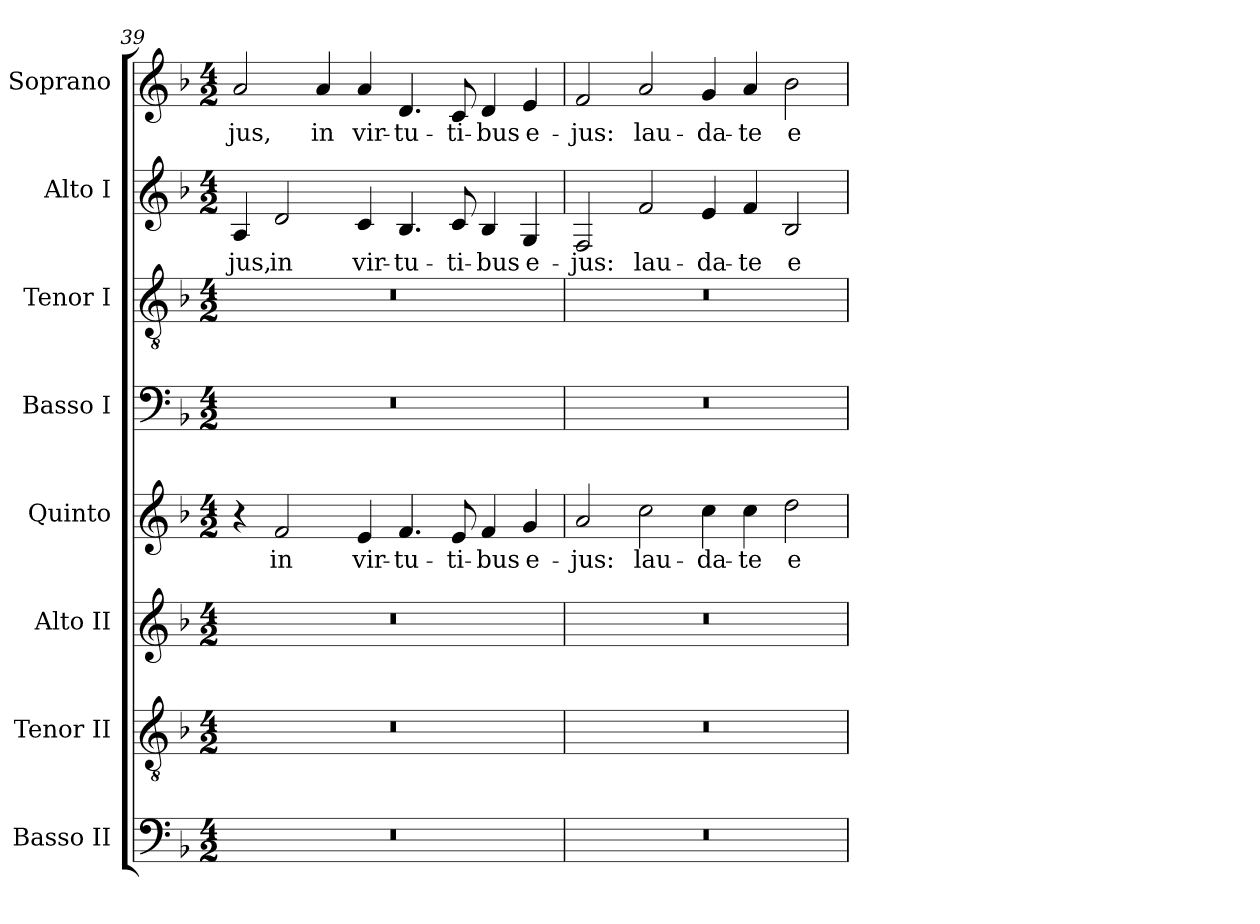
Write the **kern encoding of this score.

**kern	**kern	**kern	**kern	**text	**kern	**kern	**kern	**text	**kern	**text
*part8	*part7	*part6	*part5	*part5	*part4	*part3	*part2	*part2	*part1	*part1
*staff8	*staff7	*staff6	*staff5	*staff5	*staff4	*staff3	*staff2	*staff2	*staff1	*staff1
*I"Basso II	*I"Tenor II	*I"Alto II	*I"Quinto	*	*I"Basso I	*I"Tenor I	*I"Alto I	*	*I"Soprano	*
*I'B. 2	*I'T. 2	*I'A. 2	*I'Q.	*	*I'B. 1	*I'T. 1	*I'A. 1	*	*I'S.	*
*clefF4	*clefGv2	*clefG2	*clefG2	*	*clefF4	*clefGv2	*clefG2	*	*clefG2	*
*	*ITrd7c12	*	*	*	*	*ITrd7c12	*	*	*	*
*k[b-]	*k[b-]	*k[b-]	*k[b-]	*	*k[b-]	*k[b-]	*k[b-]	*	*k[b-]	*
*F:	*F:	*F:	*F:	*	*F:	*F:	*F:	*	*F:	*
*M4/2	*M4/2	*M4/2	*M4/2	*	*M4/2	*M4/2	*M4/2	*	*M4/2	*
=39	=39	=39	=39	=39	=39	=39	=39	=39	=39	=39
!LO:N:vis=1	!LO:N:vis=1	!LO:N:vis=1	!	!	!LO:N:vis=1	!LO:N:vis=1	!	!	!	!
!	!	!	!	!	!	!	!	!LO:LY:b:color=#000000	!	!
!	!	!	!	!	!	!	!	!	!	!LO:LY:b:color=#000000
0r	0r	0r	4r	.	0r	0r	4Ai/	-jus,	2ai/	-jus,
!	!	!	!	!LO:LY:b:color=#000000	!	!	!	!	!	!
!	!	!	!	!	!	!	!	!LO:LY:b:color=#000000	!	!
.	.	.	2fi/	in	.	.	2di/	in	.	.
!	!	!	!	!	!	!	!	!	!	!LO:LY:b:color=#000000
.	.	.	.	.	.	.	.	.	4ai/	in
!	!	!	!	!LO:LY:b:color=#000000	!	!	!	!	!	!
!	!	!	!	!	!	!	!	!LO:LY:b:color=#000000	!	!
!	!	!	!	!	!	!	!	!	!	!LO:LY:b:color=#000000
.	.	.	4ei/	vir-	.	.	4ci/	vir-	4ai/	vir-
!	!	!	!	!LO:LY:b:color=#000000	!	!	!	!	!	!
!	!	!	!	!	!	!	!	!LO:LY:b:color=#000000	!	!
!	!	!	!	!	!	!	!	!	!	!LO:LY:b:color=#000000
.	.	.	4.fi/	-tu-	.	.	4.B-i/	-tu-	4.di/	-tu-
!	!	!	!	!LO:LY:b:color=#000000	!	!	!	!	!	!
!	!	!	!	!	!	!	!	!LO:LY:b:color=#000000	!	!
!	!	!	!	!	!	!	!	!	!	!LO:LY:b:color=#000000
.	.	.	8ei/	-ti-	.	.	8ci/	-ti-	8ci/	-ti-
!	!	!	!	!LO:LY:b:color=#000000	!	!	!	!	!	!
!	!	!	!	!	!	!	!	!LO:LY:b:color=#000000	!	!
!	!	!	!	!	!	!	!	!	!	!LO:LY:b:color=#000000
.	.	.	4fi/	-bus	.	.	4B-i/	-bus	4di/	-bus
!	!	!	!	!LO:LY:b:color=#000000	!	!	!	!	!	!
!	!	!	!	!	!	!	!	!LO:LY:b:color=#000000	!	!
!	!	!	!	!	!	!	!	!	!	!LO:LY:b:color=#000000
.	.	.	4gi/	e-	.	.	4Gi/	e-	4ei/	e-
=40	=40	=40	=40	=40	=40	=40	=40	=40	=40	=40
!LO:N:vis=1	!LO:N:vis=1	!LO:N:vis=1	!	!	!	!	!	!	!	!
!	!	!	!	!LO:LY:b:color=#000000	!LO:N:vis=1	!LO:N:vis=1	!	!	!	!
!	!	!	!	!	!	!	!	!LO:LY:b:color=#000000	!	!
!	!	!	!	!	!	!	!	!	!	!LO:LY:b:color=#000000
0r	0r	0r	2ai/	-jus:	0r	0r	2Fi/	-jus:	2fi/	-jus:
!	!	!	!	!LO:LY:b:color=#000000	!	!	!	!	!	!
!	!	!	!	!	!	!	!	!LO:LY:b:color=#000000	!	!
!	!	!	!	!	!	!	!	!	!	!LO:LY:b:color=#000000
.	.	.	2cci\	lau-	.	.	2fi/	lau-	2ai/	lau-
!	!	!	!	!LO:LY:b:color=#000000	!	!	!	!	!	!
!	!	!	!	!	!	!	!	!LO:LY:b:color=#000000	!	!
!	!	!	!	!	!	!	!	!	!	!LO:LY:b:color=#000000
.	.	.	4cci\	-da-	.	.	4ei/	-da-	4gi/	-da-
!	!	!	!	!LO:LY:b:color=#000000	!	!	!	!	!	!
!	!	!	!	!	!	!	!	!LO:LY:b:color=#000000	!	!
!	!	!	!	!	!	!	!	!	!	!LO:LY:b:color=#000000
.	.	.	4cci\	-te	.	.	4fi/	-te	4ai/	-te
!	!	!	!	!LO:LY:b:color=#000000	!	!	!	!	!	!
!	!	!	!	!	!	!	!	!LO:LY:b:color=#000000	!	!
!	!	!	!	!	!	!	!	!	!	!LO:LY:b:color=#000000
.	.	.	2ddi\	e-	.	.	2B-i/	e-	2b-i\	e-
=	=	=	=	=	=	=	=	=	=	=
*-	*-	*-	*-	*-	*-	*-	*-	*-	*-	*-
